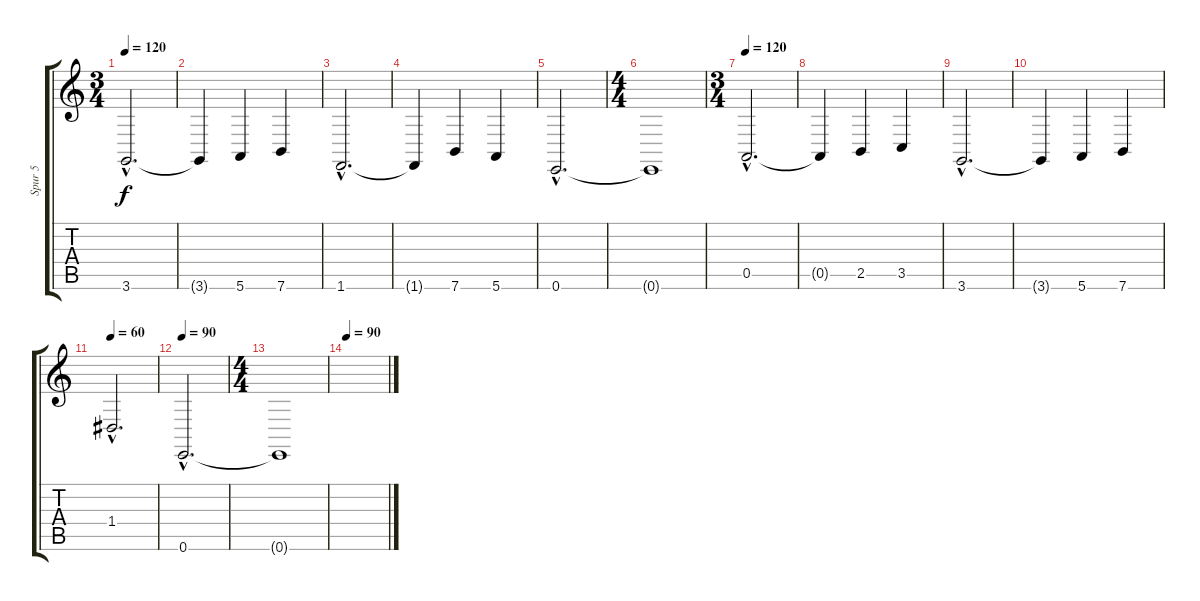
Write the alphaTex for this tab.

\track ("Spur 5" "Spur 5") {instrument cello}
\staff {score tabs}
\tuning (E4 B3 G3 D3 A2 E2) {hide}
\ts (3 4)
\tempo 120
\clef g2
\ks c
3.6{hac}.2{d dy f} |
3.6{t}.4 5.6.4 7.6.4 |
1.6{hac}.2{d} |
1.6{t}.4 7.6.4 5.6.4 |
0.6{hac}.2{d} |
\ts (4 4)
0.6{t}.1 |
\ts (3 4)
\tempo 120
0.5{hac}.2{d} |
0.5{t}.4 2.5.4 3.5.4 |
3.6{hac}.2{d} |
3.6{t}.4 5.6.4 7.6.4 |
\tempo 70
\tempo 60
1.4{hac}.2{d} |
\tempo 90
0.6{hac}.2{d} |
\ts (4 4)
0.6{t}.1 |
\tempo 90
